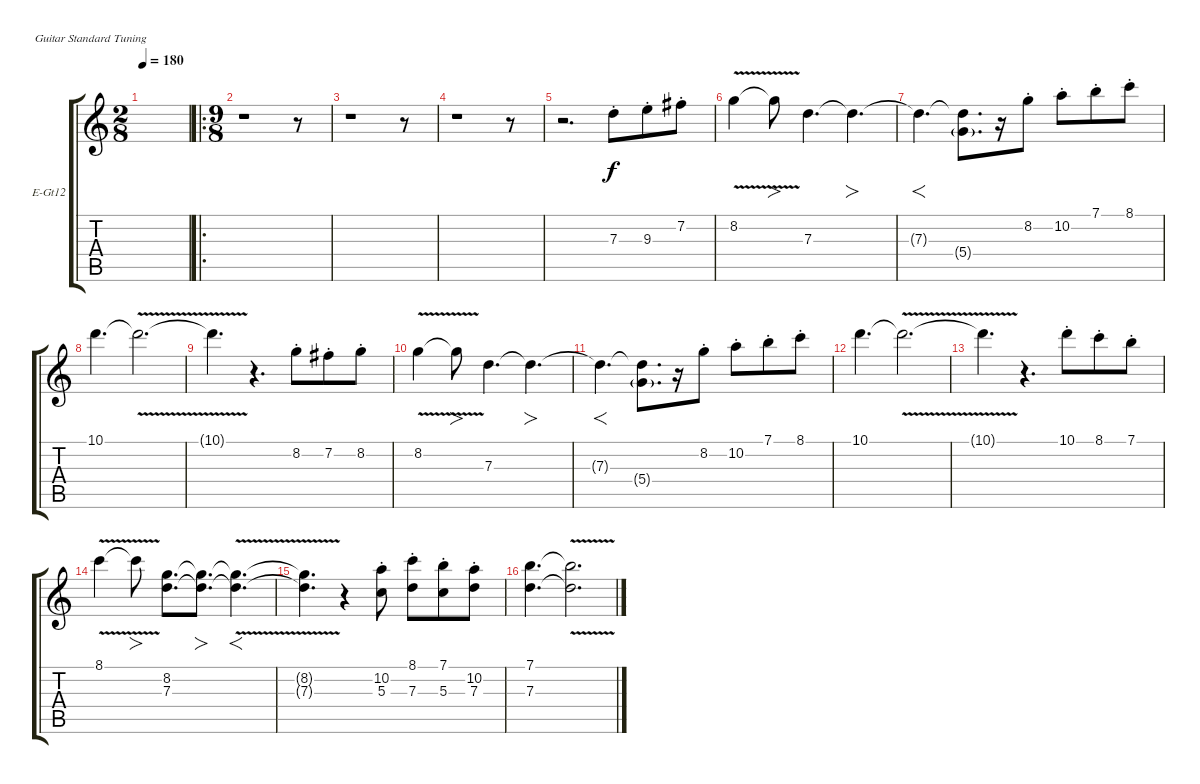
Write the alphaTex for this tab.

\defaultSystemsLayout 4
\bracketExtendMode groupsimilarinstruments
\firstSystemTrackNameOrientation horizontal
\otherSystemsTrackNameOrientation horizontal
\track ("Viola" "E-Gt12") {instrument electricguitarclean}
\staff {score tabs}
\tuning (E4 B3 G3 D3 A2 E2)
\ts (2 8)
\tempo 180
\clef g2
\ks c
|
\ro
\ts (9 8)
\scale
0.485477 r.1 r.8 |
r.1 r.8 |
\scale
0.257261 r.1 r.8 |
\scale
0.257261 r.2{d} 7.3{st}.8 9.3{st}.8 7.2{st}.8 |
8.2{v}.4 8.2{t}.8{fo} 7.3.4{d} 7.3{t}.4{fo d} |
7.3{t}.4{f d} (5.4{g} 7.3{t}).8{d} r.16 8.2{st}.8 10.2{st}.8 7.1{st}.8 8.1{st}.8 |
\scale
0.333333 10.1.4{d} 10.1{v t}.2{d} |
10.1{v t}.4{d} r.4{d} 8.2{st}.8 7.2{st}.8 8.2{st}.8 |
\scale
0.333333 8.2{v}.4 8.2{t}.8{fo} 7.3.4{d} 7.3{t}.4{fo d} |
7.3{t}.4{f d} (5.4{g} 7.3{t}).8{d} r.16 8.2{st}.8 10.2{st}.8 7.1{st}.8 8.1{st}.8 |
\scale
0.333333 10.1.4{d} 10.1{v t}.2{d} |
10.1{v t}.4{d} r.4{d} 10.1{st}.8 8.1{st}.8 7.1{st}.8 |
\scale
0.333333 8.1{v}.4 8.1{t}.8{fo} (7.3 8.2).8{d} (7.3{t} 8.2{t}).8{fo d} (7.3{v t} 8.2{v t}).4{f d} |
(8.2{v t} 7.3{v t}).4{d} r.4 (10.2{st} 5.3{st}).8 (8.1{st} 7.3{st}).8 (7.1{st} 5.3{st}).8 (10.2{st} 7.3{st}).8 |
\scale
0.333333 (7.3 7.1).4{d} (7.1{v t} 7.3{v t}).2{d}
